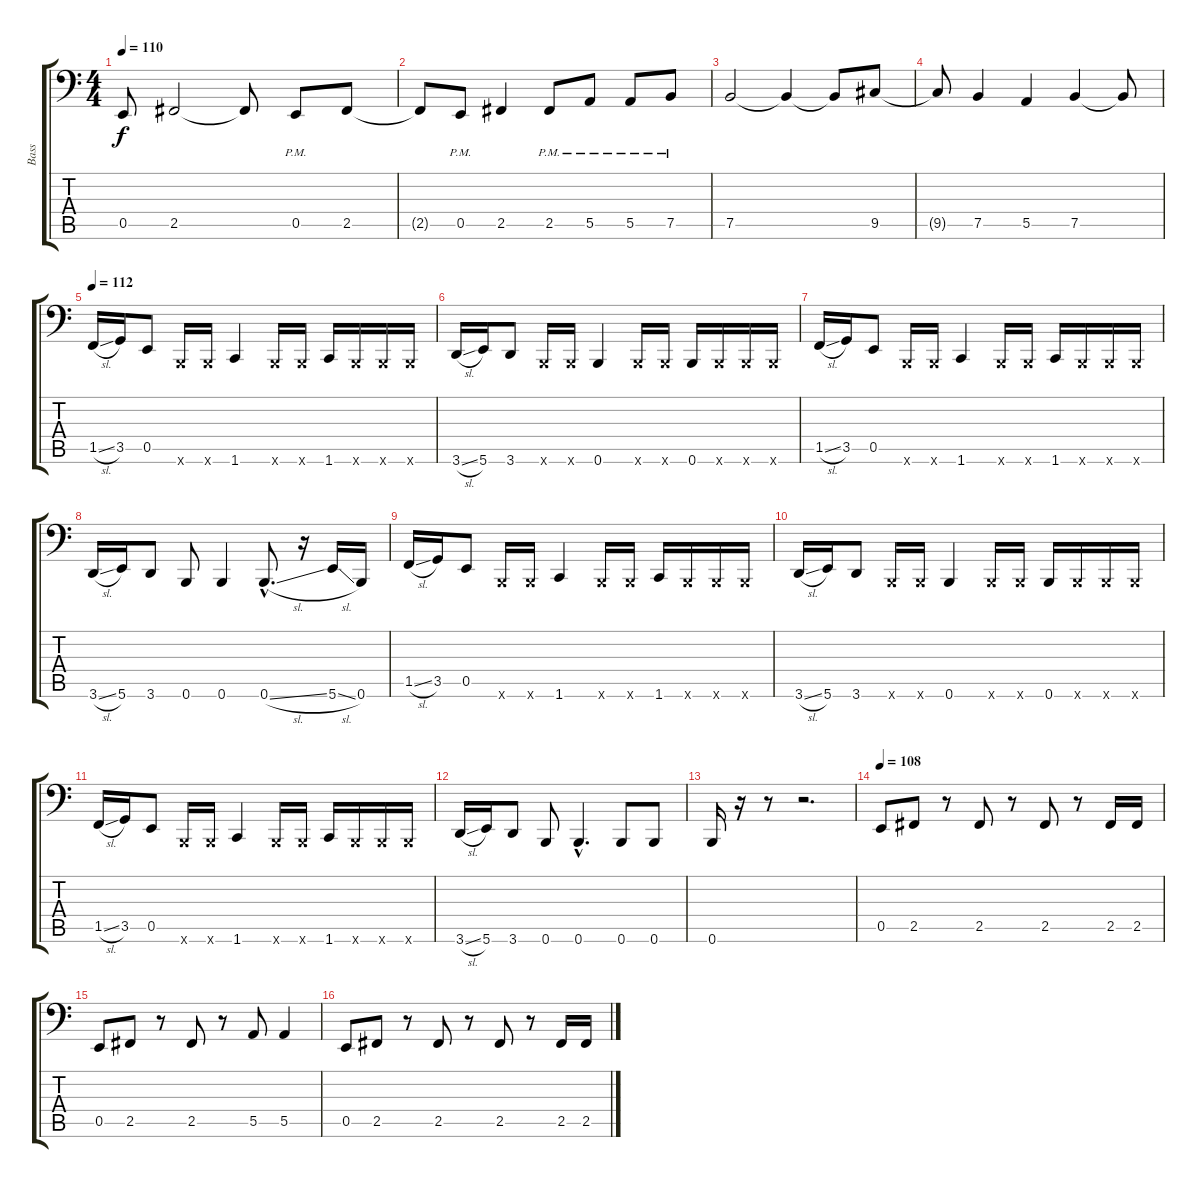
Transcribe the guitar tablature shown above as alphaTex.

\track ("Bass" "Bass") {instrument electricbassfinger}
\staff {score tabs}
\tuning (C3 G2 D2 A1 E1 B0) {hide}
\ts (4 4)
\tempo 110
\clef f4
\ks c
0.5.8{dy f} 2.5.2 2.5{t}.8 0.5{pm}.8 2.5.8 |
2.5{t}.8 0.5{pm}.8 2.5.4 2.5{pm}.8 5.5{pm}.8 5.5{pm}.8 7.5{pm}.8 |
7.5.2 7.5{t}.4 7.5{t}.8 9.5.8 |
9.5{t}.8 7.5.4 5.5.4 7.5.4 7.5{t}.8 |
\tempo 112
1.5{sl}.16 3.5.16 0.5.8 0.6{x}.16 0.6{x}.16 1.6.4 0.6{x}.16 0.6{x}.16 1.6.16 0.6{x}.16 0.6{x}.16 0.6{x}.16 |
3.6{sl}.16 5.6.16 3.6.8 0.6{x}.16 0.6{x}.16 0.6.4 0.6{x}.16 0.6{x}.16 0.6.16 0.6{x}.16 0.6{x}.16 0.6{x}.16 |
1.5{sl}.16 3.5.16 0.5.8 0.6{x}.16 0.6{x}.16 1.6.4 0.6{x}.16 0.6{x}.16 1.6.16 0.6{x}.16 0.6{x}.16 0.6{x}.16 |
3.6{sl}.16 5.6.16 3.6.8 0.6.8 0.6.4 0.6{sl hac}.8{d} r.16 5.6{sl}.16 0.6.16 |
1.5{sl}.16 3.5.16 0.5.8 0.6{x}.16 0.6{x}.16 1.6.4 0.6{x}.16 0.6{x}.16 1.6.16 0.6{x}.16 0.6{x}.16 0.6{x}.16 |
3.6{sl}.16 5.6.16 3.6.8 0.6{x}.16 0.6{x}.16 0.6.4 0.6{x}.16 0.6{x}.16 0.6.16 0.6{x}.16 0.6{x}.16 0.6{x}.16 |
1.5{sl}.16 3.5.16 0.5.8 0.6{x}.16 0.6{x}.16 1.6.4 0.6{x}.16 0.6{x}.16 1.6.16 0.6{x}.16 0.6{x}.16 0.6{x}.16 |
3.6{sl}.16 5.6.16 3.6.8 0.6.8 0.6{hac}.4{d} 0.6.8 0.6.8 |
0.6.16 r.16 r.8 r.2{d} |
\tempo 108
0.5.8 2.5.8 r.8 2.5.8 r.8 2.5.8 r.8 2.5.16 2.5.16 |
0.5.8 2.5.8 r.8 2.5.8 r.8 5.5.8 5.5.4 |
0.5.8 2.5.8 r.8 2.5.8 r.8 2.5.8 r.8 2.5.16 2.5.16
